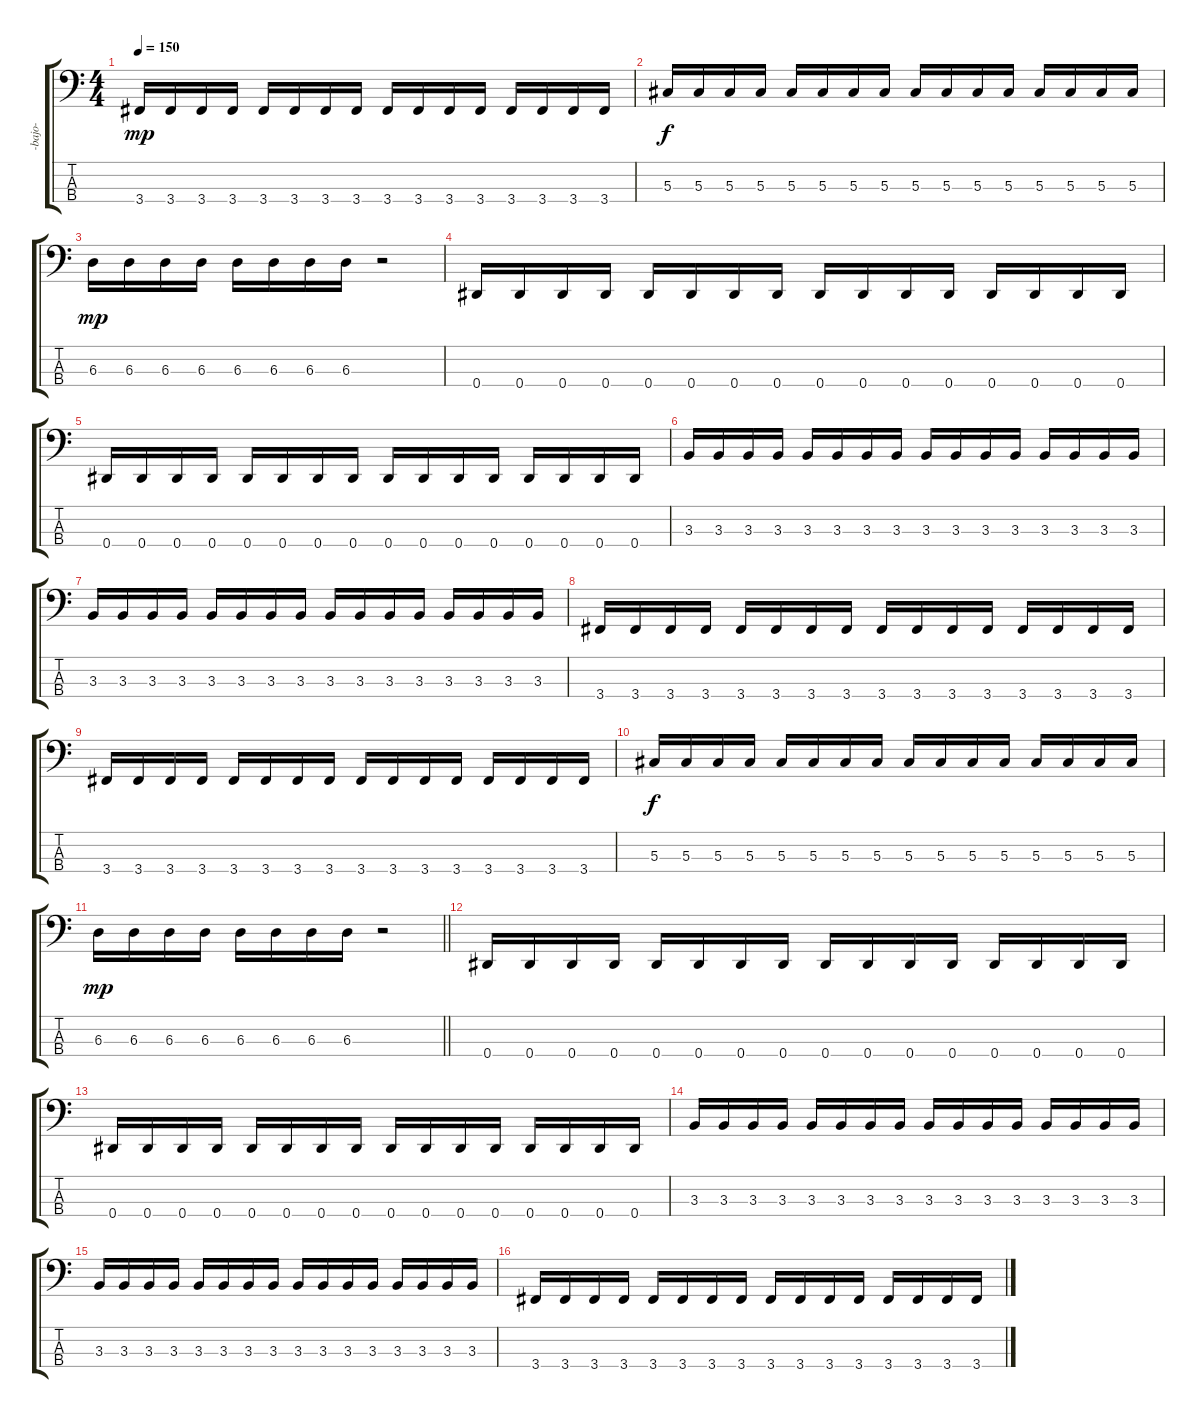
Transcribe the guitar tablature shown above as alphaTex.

\track ("-bajo-" "-bajo-") {instrument electricbassfinger}
\staff {score tabs}
\tuning (Gb2 Db2 Ab1 Eb1) {hide}
\ts (4 4)
\tempo 150
\clef f4
\ks c
3.4.16{dy mp} 3.4.16 3.4.16 3.4.16 3.4.16 3.4.16 3.4.16 3.4.16 3.4.16 3.4.16 3.4.16 3.4.16 3.4.16 3.4.16 3.4.16 3.4.16 |
5.3.16{dy f} 5.3.16 5.3.16 5.3.16 5.3.16 5.3.16 5.3.16 5.3.16 5.3.16 5.3.16 5.3.16 5.3.16 5.3.16 5.3.16 5.3.16 5.3.16 |
6.3.16{dy mp} 6.3.16 6.3.16 6.3.16 6.3.16 6.3.16 6.3.16 6.3.16 r.2 |
0.4.16 0.4.16 0.4.16 0.4.16 0.4.16 0.4.16 0.4.16 0.4.16 0.4.16 0.4.16 0.4.16 0.4.16 0.4.16 0.4.16 0.4.16 0.4.16 |
0.4.16 0.4.16 0.4.16 0.4.16 0.4.16 0.4.16 0.4.16 0.4.16 0.4.16 0.4.16 0.4.16 0.4.16 0.4.16 0.4.16 0.4.16 0.4.16 |
3.3.16 3.3.16 3.3.16 3.3.16 3.3.16 3.3.16 3.3.16 3.3.16 3.3.16 3.3.16 3.3.16 3.3.16 3.3.16 3.3.16 3.3.16 3.3.16 |
3.3.16 3.3.16 3.3.16 3.3.16 3.3.16 3.3.16 3.3.16 3.3.16 3.3.16 3.3.16 3.3.16 3.3.16 3.3.16 3.3.16 3.3.16 3.3.16 |
3.4.16 3.4.16 3.4.16 3.4.16 3.4.16 3.4.16 3.4.16 3.4.16 3.4.16 3.4.16 3.4.16 3.4.16 3.4.16 3.4.16 3.4.16 3.4.16 |
3.4.16 3.4.16 3.4.16 3.4.16 3.4.16 3.4.16 3.4.16 3.4.16 3.4.16 3.4.16 3.4.16 3.4.16 3.4.16 3.4.16 3.4.16 3.4.16 |
5.3.16{dy f} 5.3.16 5.3.16 5.3.16 5.3.16 5.3.16 5.3.16 5.3.16 5.3.16 5.3.16 5.3.16 5.3.16 5.3.16 5.3.16 5.3.16 5.3.16 |
\barLineRight lightlight
6.3.16{dy mp} 6.3.16 6.3.16 6.3.16 6.3.16 6.3.16 6.3.16 6.3.16 r.2 |
0.4.16 0.4.16 0.4.16 0.4.16 0.4.16 0.4.16 0.4.16 0.4.16 0.4.16 0.4.16 0.4.16 0.4.16 0.4.16 0.4.16 0.4.16 0.4.16 |
0.4.16 0.4.16 0.4.16 0.4.16 0.4.16 0.4.16 0.4.16 0.4.16 0.4.16 0.4.16 0.4.16 0.4.16 0.4.16 0.4.16 0.4.16 0.4.16 |
3.3.16 3.3.16 3.3.16 3.3.16 3.3.16 3.3.16 3.3.16 3.3.16 3.3.16 3.3.16 3.3.16 3.3.16 3.3.16 3.3.16 3.3.16 3.3.16 |
3.3.16 3.3.16 3.3.16 3.3.16 3.3.16 3.3.16 3.3.16 3.3.16 3.3.16 3.3.16 3.3.16 3.3.16 3.3.16 3.3.16 3.3.16 3.3.16 |
3.4.16 3.4.16 3.4.16 3.4.16 3.4.16 3.4.16 3.4.16 3.4.16 3.4.16 3.4.16 3.4.16 3.4.16 3.4.16 3.4.16 3.4.16 3.4.16
